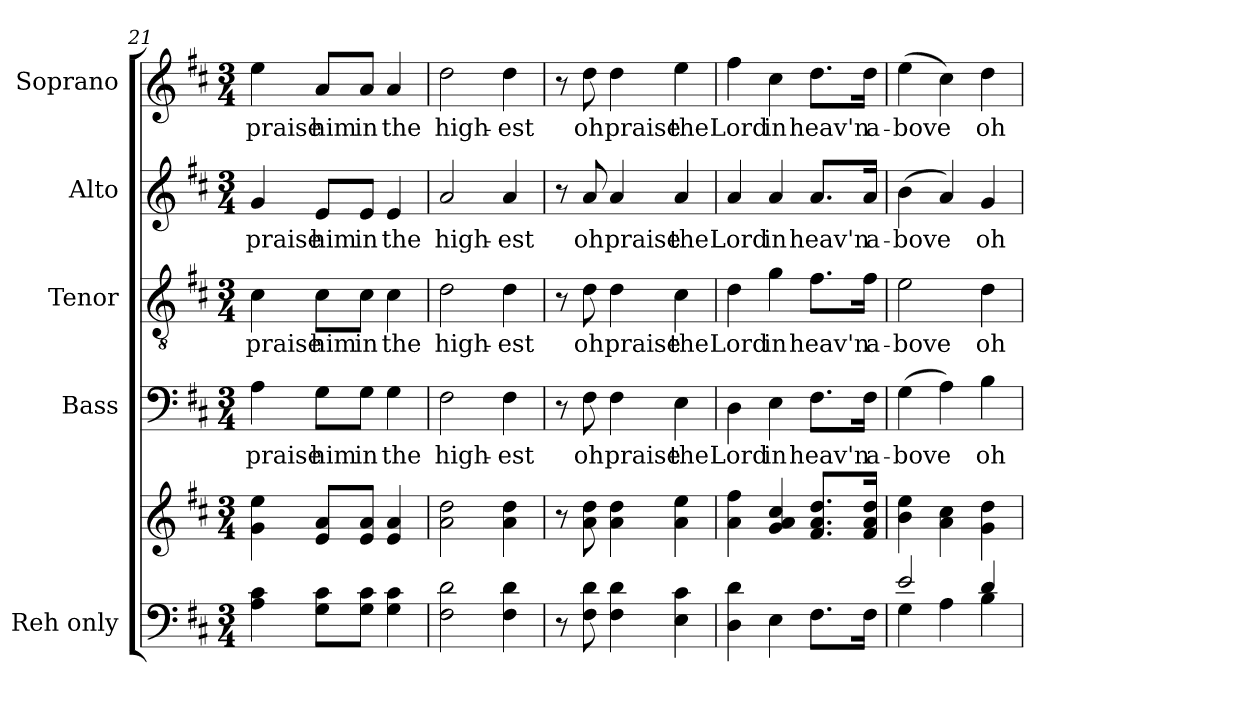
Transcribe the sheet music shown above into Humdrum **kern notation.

**kern	**kern	**kern	**text	**kern	**text	**kern	**text	**kern	**text
*part5	*part5	*part4	*part4	*part3	*part3	*part2	*part2	*part1	*part1
*staff6	*staff5	*staff4	*staff4	*staff3	*staff3	*staff2	*staff2	*staff1	*staff1
*I"Reh only	*	*I"Bass	*	*I"Tenor	*	*I"Alto	*	*I"Soprano	*
*	*	*I'B.	*	*I'T.	*	*I'A.	*	*I'S.	*
*clefF4	*clefG2	*clefF4	*	*clefGv2	*	*clefG2	*	*clefG2	*
*	*	*	*	*ITrd7c12	*	*	*	*	*
*k[f#c#]	*k[f#c#]	*k[f#c#]	*	*k[f#c#]	*	*k[f#c#]	*	*k[f#c#]	*
*D:	*D:	*D:	*	*D:	*	*D:	*	*D:	*
*M3/4	*M3/4	*M3/4	*	*M3/4	*	*M3/4	*	*M3/4	*
=21	=21	=21	=21	=21	=21	=21	=21	=21	=21
!	!	!	!LO:LY:b:color=#000000	!	!	!	!	!	!
!	!	!	!	!	!LO:LY:b:color=#000000	!	!	!	!
!	!	!	!	!	!	!	!LO:LY:b:color=#000000	!	!
!	!	!	!	!	!	!	!	!	!LO:LY:b:color=#000000
4Ai\ 4c#i	4gi\ 4eei	4Ai\	praise	4C#i\	praise	4gi/	praise	4eei\	praise
!	!	!	!LO:LY:b:color=#000000	!	!	!	!	!	!
!	!	!	!	!	!LO:LY:b:color=#000000	!	!	!	!
!	!	!	!	!	!	!	!LO:LY:b:color=#000000	!	!
!	!	!	!	!	!	!	!	!	!LO:LY:b:color=#000000
8Gi\ 8c#i\L	8ei/ 8ai/L	8Gi\L	him	8C#i\L	him	8ei/L	him	8ai/L	him
!	!	!	!LO:LY:b:color=#000000	!	!	!	!	!	!
!	!	!	!	!	!LO:LY:b:color=#000000	!	!	!	!
!	!	!	!	!	!	!	!LO:LY:b:color=#000000	!	!
!	!	!	!	!	!	!	!	!	!LO:LY:b:color=#000000
8Gi\ 8c#i\J	8ei/ 8ai/J	8Gi\J	in	8C#i\J	in	8ei/J	in	8ai/J	in
!	!	!	!LO:LY:b:color=#000000	!	!	!	!	!	!
!	!	!	!	!	!LO:LY:b:color=#000000	!	!	!	!
!	!	!	!	!	!	!	!LO:LY:b:color=#000000	!	!
!	!	!	!	!	!	!	!	!	!LO:LY:b:color=#000000
4Gi\ 4c#i	4ei/ 4ai	4Gi\	the	4C#i\	the	4ei/	the	4ai/	the
=22	=22	=22	=22	=22	=22	=22	=22	=22	=22
!	!	!	!LO:LY:b:color=#000000	!	!	!	!	!	!
!	!	!	!	!	!LO:LY:b:color=#000000	!	!	!	!
!	!	!	!	!	!	!	!LO:LY:b:color=#000000	!	!
!	!	!	!	!	!	!	!	!	!LO:LY:b:color=#000000
2F#i\ 2di	2ai\ 2ddi	2F#i\	high-	2Di\	high-	2ai/	high-	2ddi\	high-
!	!	!	!LO:LY:b:color=#000000	!	!	!	!	!	!
!	!	!	!	!	!LO:LY:b:color=#000000	!	!	!	!
!	!	!	!	!	!	!	!LO:LY:b:color=#000000	!	!
!	!	!	!	!	!	!	!	!	!LO:LY:b:color=#000000
4F#i\ 4di	4ai\ 4ddi	4F#i\	-est	4Di\	-est	4ai/	-est	4ddi\	-est
=23	=23	=23	=23	=23	=23	=23	=23	=23	=23
8r	8r	8r	.	8r	.	8r	.	8r	.
!	!	!	!LO:LY:b:color=#000000	!	!	!	!	!	!
!	!	!	!	!	!LO:LY:b:color=#000000	!	!	!	!
!	!	!	!	!	!	!	!LO:LY:b:color=#000000	!	!
!	!	!	!	!	!	!	!	!	!LO:LY:b:color=#000000
8F#i\ 8di	8ai\ 8ddi	8F#i\	oh	8Di\	oh	8ai/	oh	8ddi\	oh
!	!	!	!LO:LY:b:color=#000000	!	!	!	!	!	!
!	!	!	!	!	!LO:LY:b:color=#000000	!	!	!	!
!	!	!	!	!	!	!	!LO:LY:b:color=#000000	!	!
!	!	!	!	!	!	!	!	!	!LO:LY:b:color=#000000
4F#i\ 4di	4ai\ 4ddi	4F#i\	praise	4Di\	praise	4ai/	praise	4ddi\	praise
!	!	!	!LO:LY:b:color=#000000	!	!	!	!	!	!
!	!	!	!	!	!LO:LY:b:color=#000000	!	!	!	!
!	!	!	!	!	!	!	!LO:LY:b:color=#000000	!	!
!	!	!	!	!	!	!	!	!	!LO:LY:b:color=#000000
4Ei\ 4c#i	4ai\ 4eei	4Ei\	the	4C#i\	the	4ai/	the	4eei\	the
=24	=24	=24	=24	=24	=24	=24	=24	=24	=24
!	!	!	!LO:LY:b:color=#000000	!	!	!	!	!	!
!	!	!	!	!	!LO:LY:b:color=#000000	!	!	!	!
!	!	!	!	!	!	!	!LO:LY:b:color=#000000	!	!
!	!	!	!	!	!	!	!	!	!LO:LY:b:color=#000000
4Di\ 4di	4ai\ 4ff#i	4Di\	Lord	4Di\	Lord	4ai/	Lord	4ff#i\	Lord
!	!	!	!LO:LY:b:color=#000000	!	!	!	!	!	!
!	!	!	!	!	!LO:LY:b:color=#000000	!	!	!	!
!	!	!	!	!	!	!	!LO:LY:b:color=#000000	!	!
!	!	!	!	!	!	!	!	!	!LO:LY:b:color=#000000
4Ei\	4gi/ 4ai 4cc#i	4Ei\	in	4Gi\	in	4ai/	in	4cc#i\	in
!	!	!	!LO:LY:b:color=#000000	!	!	!	!	!	!
!	!	!	!	!	!LO:LY:b:color=#000000	!	!	!	!
!	!	!	!	!	!	!	!LO:LY:b:color=#000000	!	!
!	!	!	!	!	!	!	!	!	!LO:LY:b:color=#000000
8.F#i\L	8.f#i/ 8.ai/ 8.ddi/L	8.F#i\L	heav'n	8.F#i\L	heav'n	8.ai/L	heav'n	8.ddi\L	heav'n
!	!	!	!LO:LY:b:color=#000000	!	!	!	!	!	!
!	!	!	!	!	!LO:LY:b:color=#000000	!	!	!	!
!	!	!	!	!	!	!	!LO:LY:b:color=#000000	!	!
!	!	!	!	!	!	!	!	!	!LO:LY:b:color=#000000
16F#i\Jk	16f#i/ 16ai/ 16ddi/Jk	16F#i\Jk	a-	16F#i\Jk	a-	16ai/Jk	a-	16ddi\Jk	a-
=25	=25	=25	=25	=25	=25	=25	=25	=25	=25
*^	*	*	*	*	*	*	*	*	*
!	!	!	!	!LO:LY:b:color=#000000	!	!	!	!	!	!
!	!	!	!	!	!	!LO:LY:b:color=#000000	!	!	!	!
!	!	!	!	!	!	!	!	!LO:LY:b:color=#000000	!	!
!	!	!	!	!	!	!	!	!	!	!LO:LY:b:color=#000000
2ei/	4Gi\	4bi\ 4eei	(4Gi\	-bove	2Ei\	-bove	(4bi\	-bove	(4eei\	-bove
.	4Ai\	4ai\ 4cc#i	4Ai\)	.	.	.	4ai/)	.	4cc#i\)	.
!	!	!	!	!LO:LY:b:color=#000000	!	!	!	!	!	!
!	!	!	!	!	!	!LO:LY:b:color=#000000	!	!	!	!
!	!	!	!	!	!	!	!	!LO:LY:b:color=#000000	!	!
!	!	!	!	!	!	!	!	!	!	!LO:LY:b:color=#000000
4di/	4Bi\	4gi\ 4ddi	4Bi\	oh	4Di\	oh	4gi/	oh	4ddi\	oh
*v	*v	*	*	*	*	*	*	*	*	*
=	=	=	=	=	=	=	=	=	=
*-	*-	*-	*-	*-	*-	*-	*-	*-	*-
